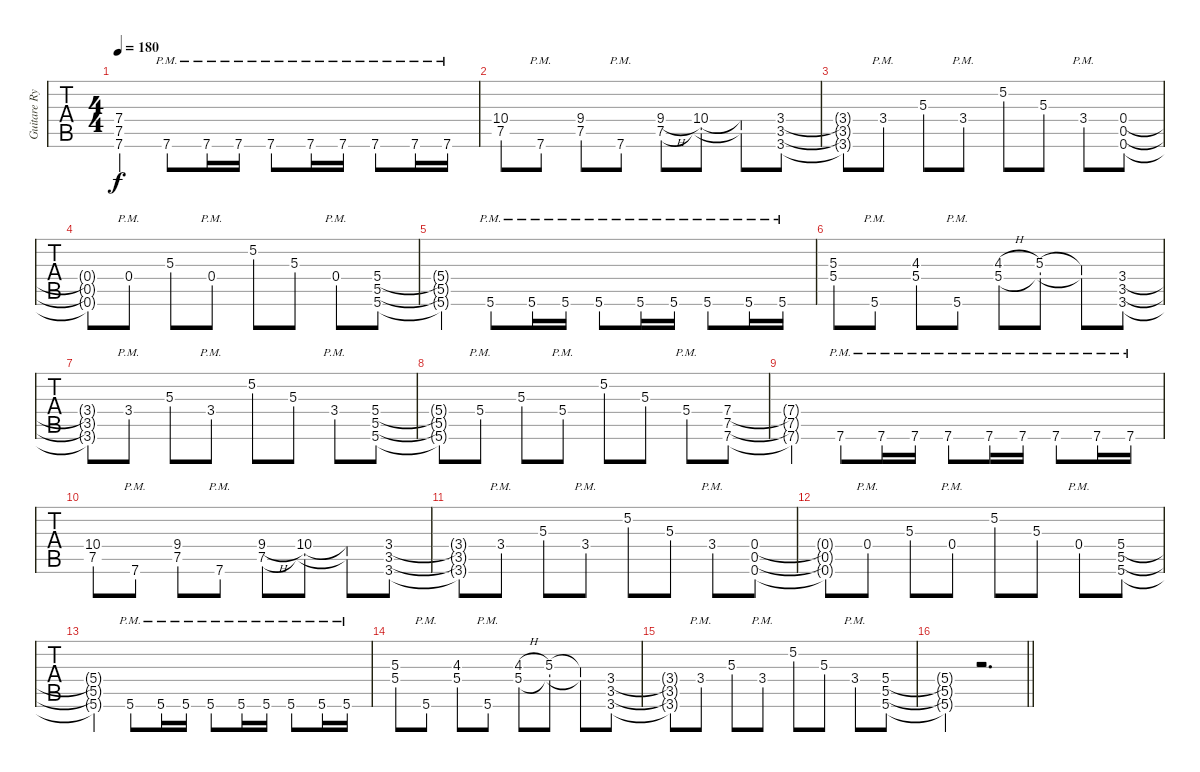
\track ("Guitare Rythm 1" "Guitare Ry") {instrument distortionguitar}
\staff {tabs}
\tuning (D4 A3 F3 C3 G2 C2) {hide}
\ts (4 4)
\tempo 180
\clef g2
\ks c
(7.4{t} 7.5{t} 7.6{t}).4{dy f} 7.6{pm}.8 7.6{pm}.16 7.6{pm}.16 7.6{pm}.8 7.6{pm}.16 7.6{pm}.16 7.6{pm}.8 7.6{pm}.16 7.6{pm}.16 |
(10.4 7.5).8 7.6{pm}.8 (9.4 7.5).8 7.6{pm}.8 (9.4{h} 7.5).8 (10.4 7.5{t}).8 (10.4{t} 7.5{t}).8 (3.4 3.5 3.6).8 |
(3.4{t} 3.5{t} 3.6{t}).8 3.4{pm}.8 5.3.8 3.4{pm}.8 5.2.8 5.3.8 3.4{pm}.8 (0.4 0.5 0.6).8 |
(0.4{t} 0.5{t} 0.6{t}).8 0.4{pm}.8 5.3.8 0.4{pm}.8 5.2.8 5.3.8 0.4{pm}.8 (5.4 5.5 5.6).8 |
(5.4{t} 5.5{t} 5.6{t}).4 5.6{pm}.8 5.6{pm}.16 5.6{pm}.16 5.6{pm}.8 5.6{pm}.16 5.6{pm}.16 5.6{pm}.8 5.6{pm}.16 5.6{pm}.16 |
(5.3 5.4).8 5.6{pm}.8 (4.3 5.4).8 5.6{pm}.8 (4.3{h} 5.4).8 (5.3 5.4{t}).8 (5.3{t} 5.4{t}).8 (3.4 3.5 3.6).8 |
(3.4{t} 3.5{t} 3.6{t}).8 3.4{pm}.8 5.3.8 3.4{pm}.8 5.2.8 5.3.8 3.4{pm}.8 (5.4 5.5 5.6).8 |
(5.4{t} 5.5{t} 5.6{t}).8 5.4{pm}.8 5.3.8 5.4{pm}.8 5.2.8 5.3.8 5.4{pm}.8 (7.4 7.5 7.6).8 |
(7.4{t} 7.5{t} 7.6{t}).4 7.6{pm}.8 7.6{pm}.16 7.6{pm}.16 7.6{pm}.8 7.6{pm}.16 7.6{pm}.16 7.6{pm}.8 7.6{pm}.16 7.6{pm}.16 |
(10.4 7.5).8 7.6{pm}.8 (9.4 7.5).8 7.6{pm}.8 (9.4{h} 7.5).8 (10.4 7.5{t}).8 (10.4{t} 7.5{t}).8 (3.4 3.5 3.6).8 |
(3.4{t} 3.5{t} 3.6{t}).8 3.4{pm}.8 5.3.8 3.4{pm}.8 5.2.8 5.3.8 3.4{pm}.8 (0.4 0.5 0.6).8 |
(0.4{t} 0.5{t} 0.6{t}).8 0.4{pm}.8 5.3.8 0.4{pm}.8 5.2.8 5.3.8 0.4{pm}.8 (5.4 5.5 5.6).8 |
(5.4{t} 5.5{t} 5.6{t}).4 5.6{pm}.8 5.6{pm}.16 5.6{pm}.16 5.6{pm}.8 5.6{pm}.16 5.6{pm}.16 5.6{pm}.8 5.6{pm}.16 5.6{pm}.16 |
(5.3 5.4).8 5.6{pm}.8 (4.3 5.4).8 5.6{pm}.8 (4.3{h} 5.4).8 (5.3 5.4{t}).8 (5.3{t} 5.4{t}).8 (3.4 3.5 3.6).8 |
(3.4{t} 3.5{t} 3.6{t}).8 3.4{pm}.8 5.3.8 3.4{pm}.8 5.2.8 5.3.8 3.4{pm}.8 (5.4 5.5 5.6).8 |
\barLineRight lightlight
(5.4{t} 5.5{t} 5.6{t}).4 r.2{d}
